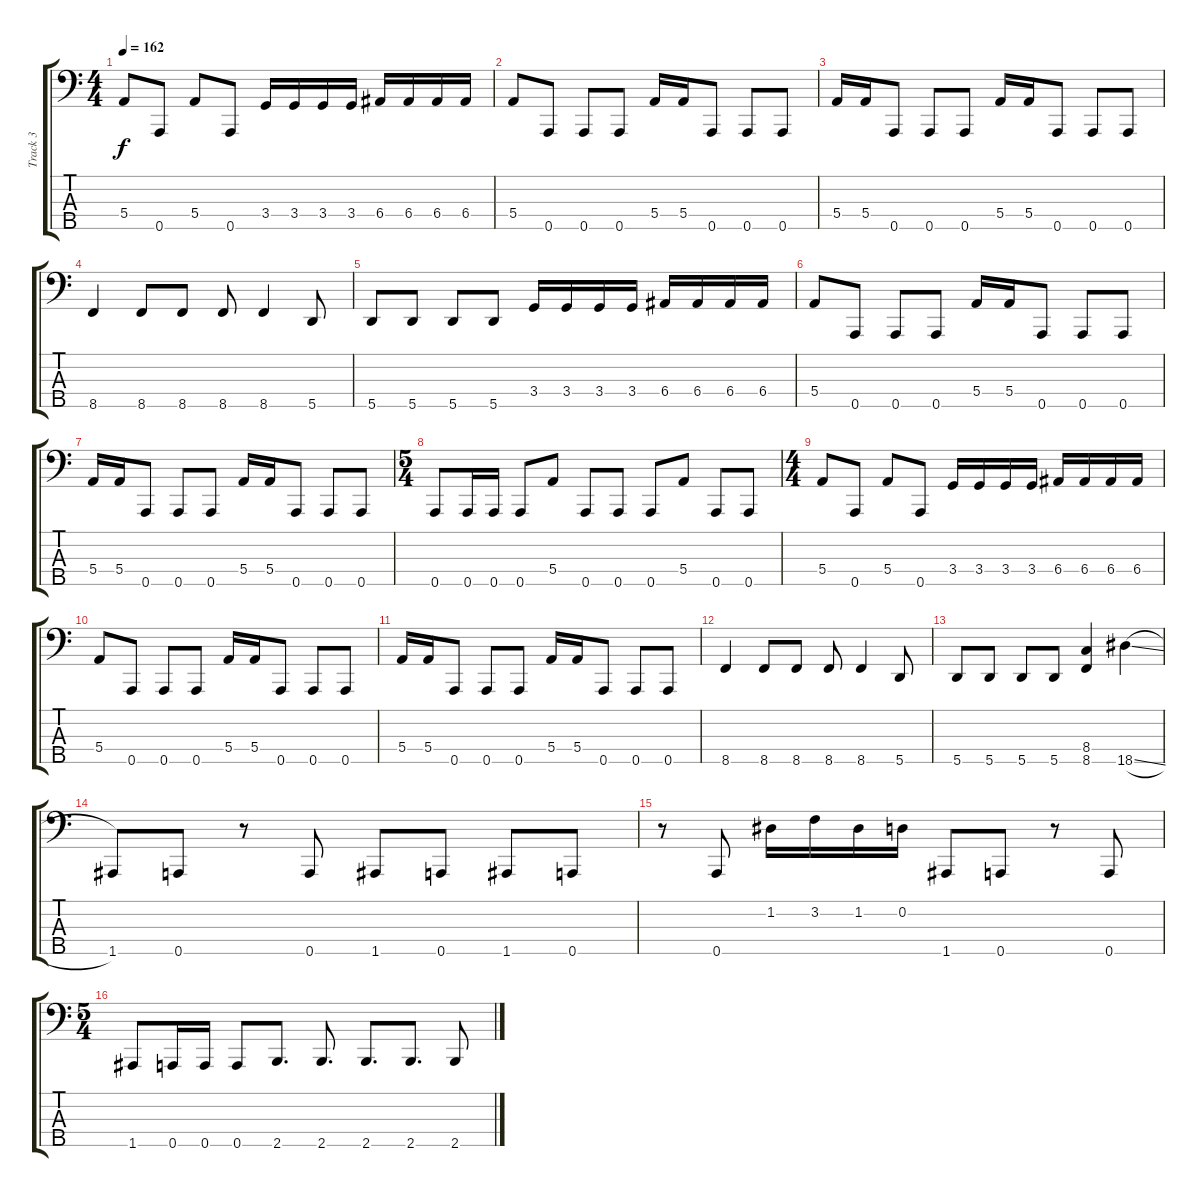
\track ("Track 3" "Track 3") {instrument electricbassfinger}
\staff {score tabs}
\tuning (G2 D2 A1 E1 A0) {hide}
\ts (4 4)
\tempo 162
\clef f4
\ks c
5.4.8{dy f} 0.5.8 5.4.8 0.5.8 3.4.16 3.4.16 3.4.16 3.4.16 6.4.16 6.4.16 6.4.16 6.4.16 |
5.4.8 0.5.8 0.5.8 0.5.8 5.4.16 5.4.16 0.5.8 0.5.8 0.5.8 |
5.4.16 5.4.16 0.5.8 0.5.8 0.5.8 5.4.16 5.4.16 0.5.8 0.5.8 0.5.8 |
8.5.4 8.5.8 8.5.8 8.5.8 8.5.4 5.5.8 |
5.5.8 5.5.8 5.5.8 5.5.8 3.4.16 3.4.16 3.4.16 3.4.16 6.4.16 6.4.16 6.4.16 6.4.16 |
5.4.8 0.5.8 0.5.8 0.5.8 5.4.16 5.4.16 0.5.8 0.5.8 0.5.8 |
5.4.16 5.4.16 0.5.8 0.5.8 0.5.8 5.4.16 5.4.16 0.5.8 0.5.8 0.5.8 |
\ts (5 4)
0.5.8 0.5.16 0.5.16 0.5.8 5.4.8 0.5.8 0.5.8 0.5.8 5.4.8 0.5.8 0.5.8 |
\ts (4 4)
5.4.8 0.5.8 5.4.8 0.5.8 3.4.16 3.4.16 3.4.16 3.4.16 6.4.16 6.4.16 6.4.16 6.4.16 |
5.4.8 0.5.8 0.5.8 0.5.8 5.4.16 5.4.16 0.5.8 0.5.8 0.5.8 |
5.4.16 5.4.16 0.5.8 0.5.8 0.5.8 5.4.16 5.4.16 0.5.8 0.5.8 0.5.8 |
8.5.4 8.5.8 8.5.8 8.5.8 8.5.4 5.5.8 |
5.5.8 5.5.8 5.5.8 5.5.8 (8.4 8.5).4 18.5{sl}.4 |
1.5.8 0.5.8 r.8 0.5.8 1.5.8 0.5.8 1.5.8 0.5.8 |
r.8 0.5.8 1.2.16 3.2.16 1.2.16 0.2.16 1.5.8 0.5.8 r.8 0.5.8 |
\ts (5 4)
1.5.8 0.5.16 0.5.16 0.5.8 2.5.8{d} 2.5.8{d} 2.5.8{d} 2.5.8{d} 2.5.8
